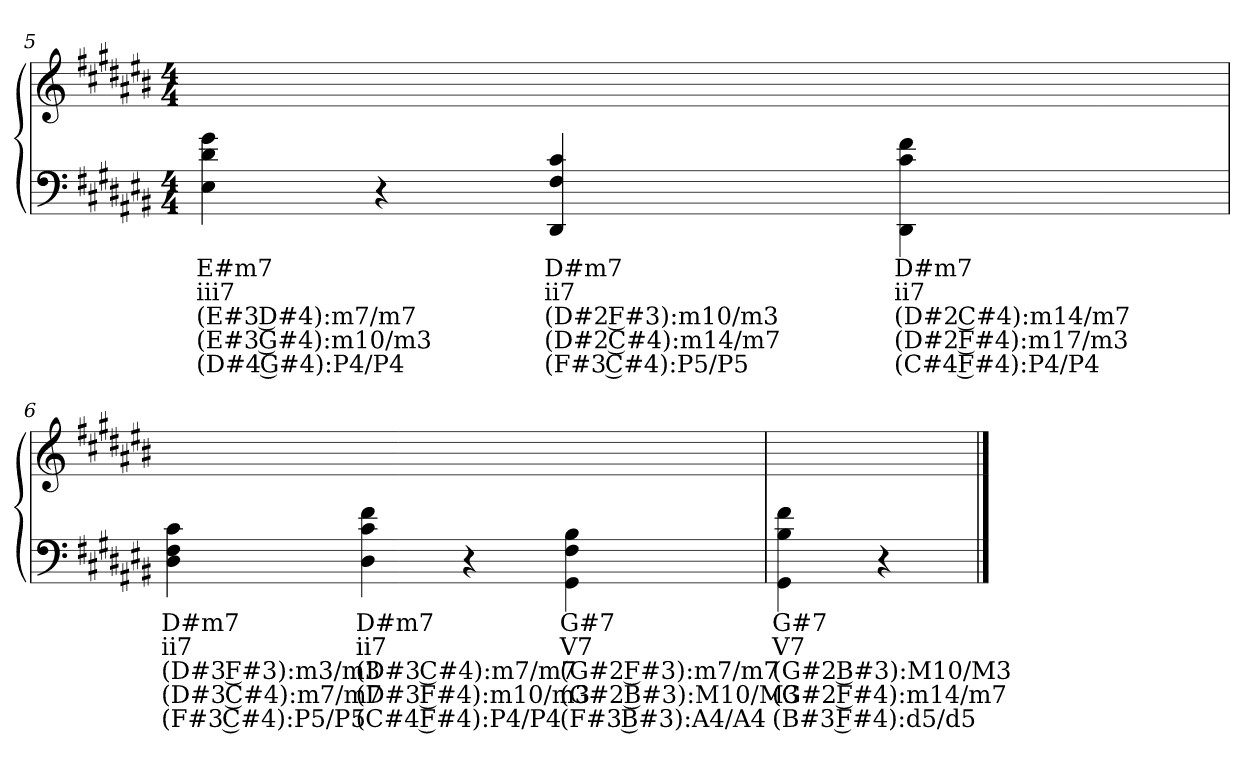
**kern	**text	**text	**text	**text	**text	**kern
*part2	*part2	*part2	*part2	*part2	*part2	*part1
*staff2	*staff2	*staff2	*staff2	*staff2	*staff2	*staff1
*clefF4	*	*	*	*	*	*clefG2
*k[f#c#g#d#a#e#b#]	*	*	*	*	*	*k[f#c#g#d#a#e#b#]
*C#:	*	*	*	*	*	*C#:
*M4/4	*	*	*	*	*	*M4/4
=5	=5	=5	=5	=5	=5	=5
4E# 4d# 4g#	E#m7	iii7	(E#3 D#4):m7/m7	(E#3 G#4):m10/m3	(D#4 G#4):P4/P4	1ryy
4r	.	.	.	.	.	.
4DD# 4F# 4c#	D#m7	ii7	(D#2 F#3):m10/m3	(D#2 C#4):m14/m7	(F#3 C#4):P5/P5	.
4DD# 4c# 4f#	D#m7	ii7	(D#2 C#4):m14/m7	(D#2 F#4):m17/m3	(C#4 F#4):P4/P4	.
=6	=6	=6	=6	=6	=6	=6
4D# 4F# 4c#	D#m7	ii7	(D#3 F#3):m3/m3	(D#3 C#4):m7/m7	(F#3 C#4):P5/P5	1ryy
4D# 4c# 4f#	D#m7	ii7	(D#3 C#4):m7/m7	(D#3 F#4):m10/m3	(C#4 F#4):P4/P4	.
4r	.	.	.	.	.	.
4GG# 4F# 4B#	G#7	V7	(G#2 F#3):m7/m7	(G#2 B#3):M10/M3	(F#3 B#3):A4/A4	.
=7	=7	=7	=7	=7	=7	=7
4GG# 4B# 4f#	G#7	V7	(G#2 B#3):M10/M3	(G#2 F#4):m14/m7	(B#3 F#4):d5/d5	2ryy
4r	.	.	.	.	.	.
==	==	==	==	==	==	==
*-	*-	*-	*-	*-	*-	*-
